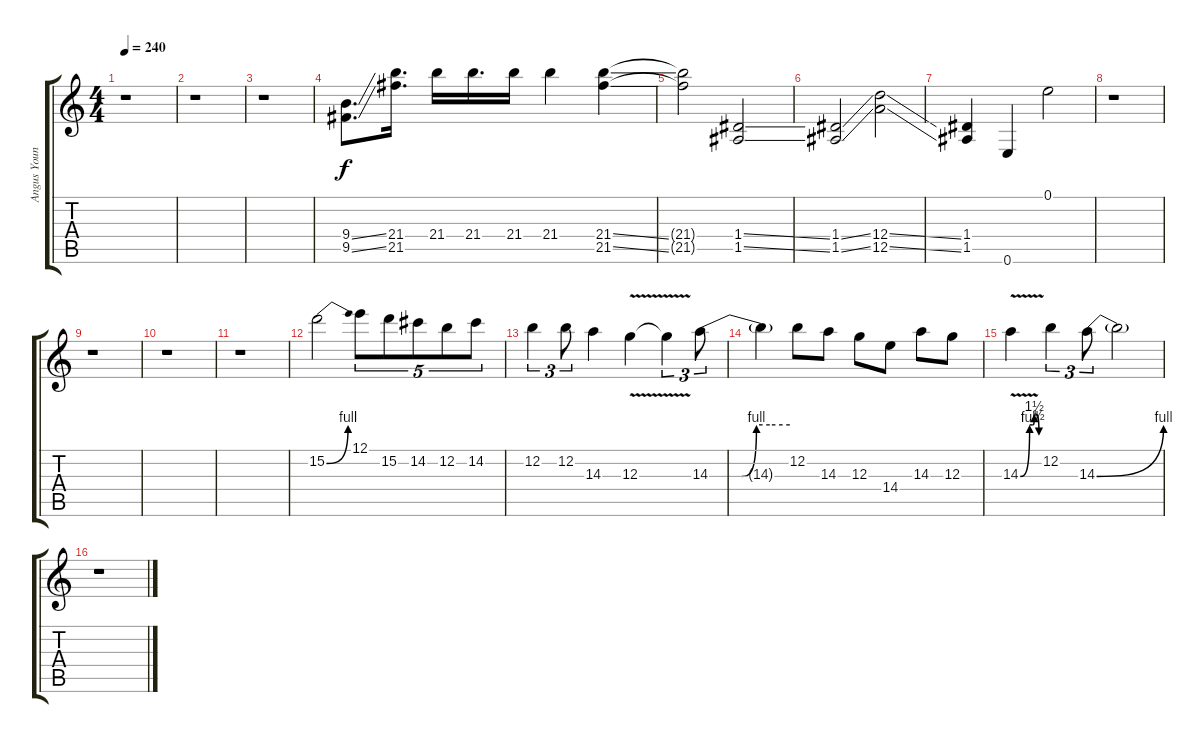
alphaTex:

\track ("Angus Young" "Angus Youn") {instrument overdrivenguitar}
\staff {score tabs}
\tuning (E4 B3 G3 D3 A2 E2) {hide}
\ts (4 4)
\tempo 240
\clef g2
\ks c
r.1{dy f} |
r.1 |
r.1 |
(9.4{ss} 9.5{ss}).8{d} (21.4 21.5).16{d} 21.4.16 21.4.16{d} 21.4.16 21.4.4 (21.4{ss} 21.5{ss}).4 |
(21.4{t} 21.5{t}).2 (1.4{ss} 1.5{ss}).2 |
(1.4{ss} 1.5{ss}).2 (12.4{ss} 12.5{ss}).2 |
(1.4 1.5).4 0.6.4 0.1.2 |
r.1 |
r.1 |
r.1 |
r.1 |
15.2{be (bend 0 0 60 4)}.2 12.1.8{tu (5 4)} 15.2.8{tu (5 4)} 14.2.8{tu (5 4)} 12.2.8{tu (5 4)} 14.2.8{tu (5 4)} |
12.2.4{tu (3 2)} 12.2.8{tu (3 2)} 14.3.4 12.3{v}.4 12.3{t}.4{tu (3 2)} 14.3{be (custom 0 0 24 0 35 4 45 4 60 4)}.8{tu (3 2)} |
14.3{t}.4 12.2.8 14.3.8 12.3.8 14.4.8 14.3.8 12.3.8 |
14.3{be (custom 0 0 30 4 40 4 45 6 50 6 60 2) v}.4 12.2.4{tu (3 2)} 14.3{be (bend 0 0 60 4)}.8{tu (3 2)} 14.3{t}.2 |
r.1
